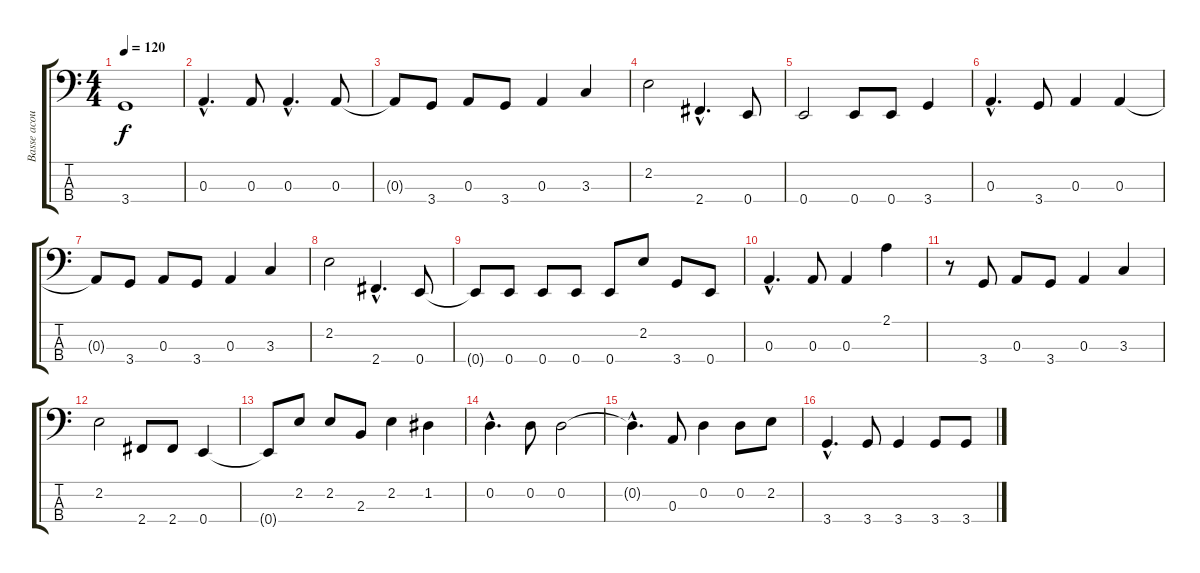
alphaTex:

\track ("Basse acoustique   " "Basse acou") {instrument acousticbass}
\staff {score tabs}
\tuning (G2 D2 A1 E1) {hide}
\ts (4 4)
\tempo 120
\clef f4
\ks c
3.4{t}.1{dy f} |
0.3{hac}.4{d} 0.3.8 0.3{hac}.4{d} 0.3.8 |
0.3{t}.8 3.4.8 0.3.8 3.4.8 0.3.4 3.3.4 |
2.2.2 2.4{hac}.4{d} 0.4.8 |
0.4.2 0.4.8 0.4.8 3.4.4 |
0.3{hac}.4{d} 3.4.8 0.3.4 0.3.4 |
0.3{t}.8 3.4.8 0.3.8 3.4.8 0.3.4 3.3.4 |
2.2.2 2.4{hac}.4{d} 0.4.8 |
0.4{t}.8 0.4.8 0.4.8 0.4.8 0.4.8 2.2.8 3.4.8 0.4.8 |
0.3{hac}.4{d} 0.3.8 0.3.4 2.1.4 |
r.8 3.4.8 0.3.8 3.4.8 0.3.4 3.3.4 |
2.2.2 2.4.8 2.4.8 0.4.4 |
0.4{t}.8 2.2.8 2.2.8 2.3.8 2.2.4 1.2.4 |
0.2{hac}.4{d} 0.2.8 0.2.2 |
0.2{hac t}.4{d} 0.3.8 0.2.4 0.2.8 2.2.8 |
3.4{hac}.4{d} 3.4.8 3.4.4 3.4.8 3.4.8
